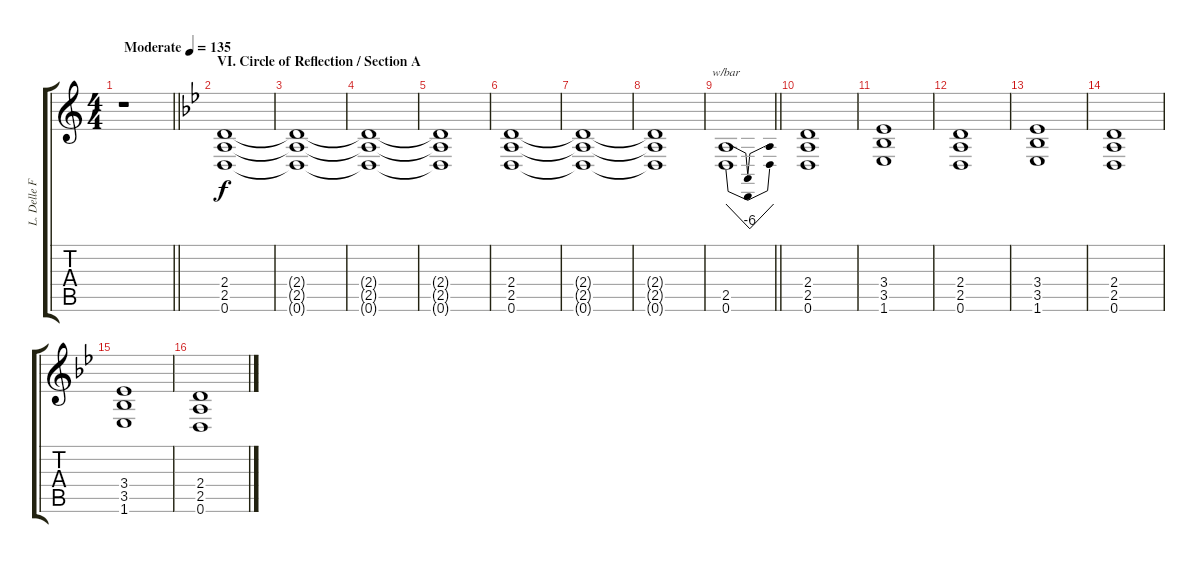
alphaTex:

\track ("L. Delle Fave (Dist. Guitar L)" "L. Delle F") {instrument overdrivenguitar}
\staff {score tabs}
\tuning (D4 A3 F3 C3 G2 D2) {hide}
\ts (4 4)
\tempo (135 "Moderate")
\clef g2
\barLineRight lightlight
\ks c
r.1{dy f instrument overdrivenguitar} |
\section ("" "VI. Circle of Reflection / Section A")
\ks gminor
(2.4 2.5 0.6).1 |
(2.4{t} 2.5{t} 0.6{t}).1 |
(2.4{t} 2.5{t} 0.6{t}).1 |
(2.4{t} 2.5{t} 0.6{t}).1 |
(2.4 2.5 0.6).1 |
(2.4{t} 2.5{t} 0.6{t}).1 |
(2.4{t} 2.5{t} 0.6{t}).1 |
\barLineRight lightlight
(2.5 0.6).1{tbe (dip default 0 0 45 -24 60 0)} |
(2.4 2.5 0.6).1 |
(3.4 3.5 1.6).1 |
(2.4 2.5 0.6).1 |
(3.4 3.5 1.6).1 |
(2.4 2.5 0.6).1 |
(3.4 3.5 1.6).1 |
(2.4 2.5 0.6).1
